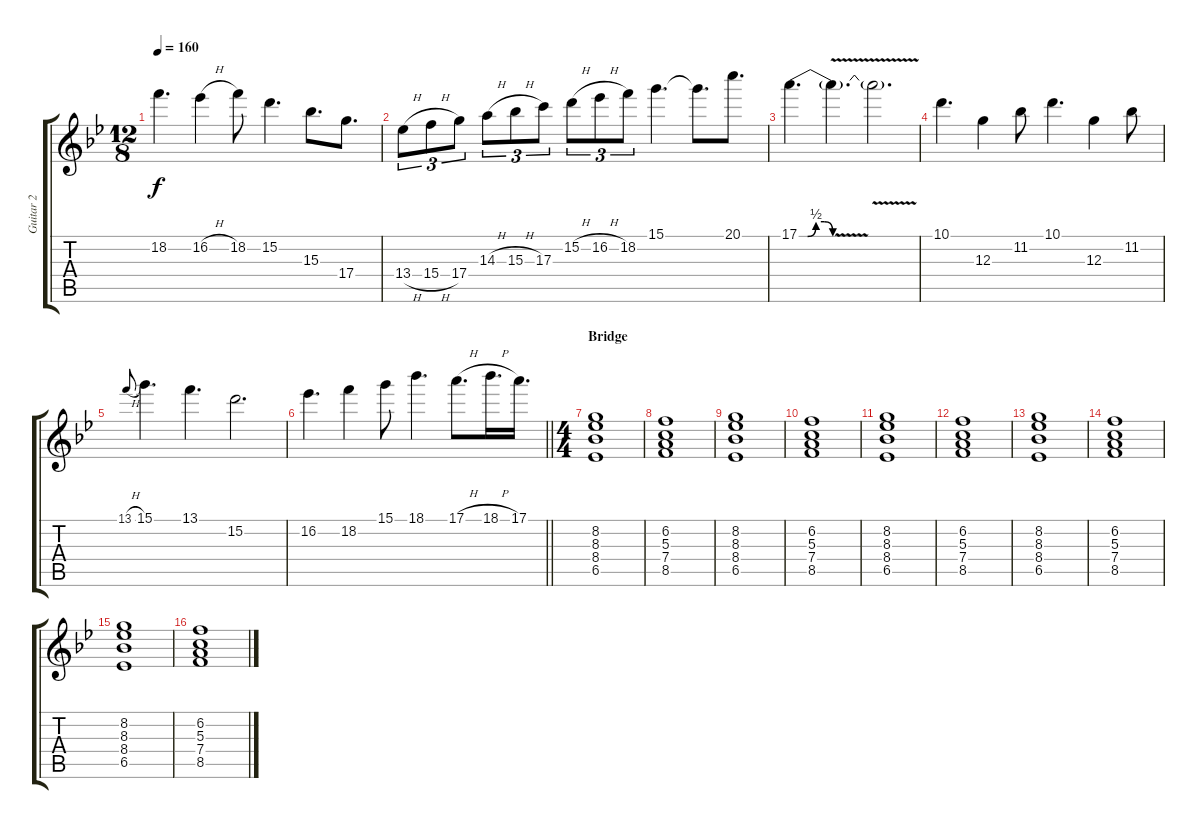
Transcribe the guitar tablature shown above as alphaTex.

\track ("Guitar 2" "Guitar 2") {instrument electricguitarjazz}
\staff {score tabs}
\tuning (E4 B3 G3 D3 A2 E2) {hide}
\ts (12 8)
\tempo 160
\clef g2
\ks bb
18.2.4{d dy f} 16.2{h}.4 18.2.8 15.2.4{d} 15.3.8{d} 17.4.8{d} |
13.4{h}.8{tu (3 2)} 15.4{h}.8{tu (3 2)} 17.4.8{tu (3 2)} 14.3{h}.8{tu (3 2)} 15.3{h}.8{tu (3 2)} 17.3.8{tu (3 2)} 15.2{h}.8{tu (3 2)} 16.2{h}.8{tu (3 2)} 18.2.8{tu (3 2)} 15.1.4{d} 15.1{t}.8{d} 20.1.8{d} |
17.1{be (custom 0 0 15 0 30 2 45 2 60 0)}.4{d} 17.1{v t}.4{d} 17.1{t}.2{d} |
10.1.4{d} 12.3.4 11.2.8 10.1.4{d} 12.3.4 11.2.8 |
13.1{h}.8{gr onbeat} 15.1.4{d} 13.1.4{d} 15.2.2{d} |
\barLineRight lightlight
16.2.4{d} 18.2.4 15.1.8 18.1.4{d} 17.1{h}.8{d} 18.1{h}.16{d} 17.1.16{d} |
\ts (4 4)
\section ("" "Bridge")
(8.2 8.3 8.4 6.5).1{instrument electricguitarjazz} |
(6.2 5.3 7.4 8.5).1 |
(8.2 8.3 8.4 6.5).1 |
(6.2 5.3 7.4 8.5).1 |
(8.2 8.3 8.4 6.5).1 |
(6.2 5.3 7.4 8.5).1 |
(8.2 8.3 8.4 6.5).1 |
(6.2 5.3 7.4 8.5).1 |
(8.2 8.3 8.4 6.5).1 |
(6.2 5.3 7.4 8.5).1
